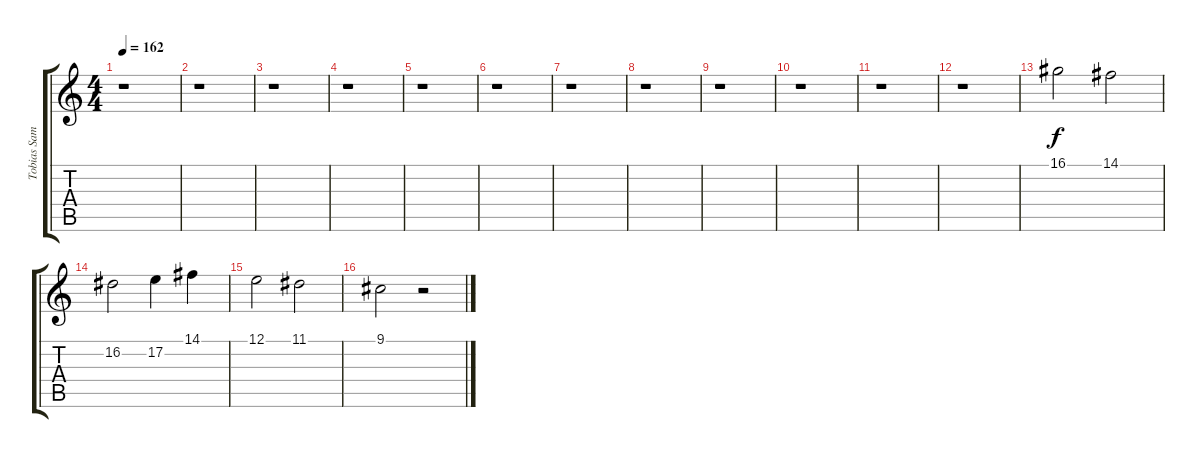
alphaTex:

\track ("Tobias Sammet Keys 3" "Tobias Sam") {instrument choiraahs}
\staff {score tabs}
\tuning (E4 B3 G3 D3 A2 E2) {hide}
\ts (4 4)
\tempo 162
\clef g2
\ks c
r.1{dy f} |
r.1 |
r.1 |
r.1 |
r.1 |
r.1 |
r.1 |
r.1 |
r.1 |
r.1 |
r.1 |
r.1 |
16.1.2{volume 8} 14.1.2 |
16.2.2 17.2.4 14.1.4 |
12.1.2 11.1.2 |
9.1.2 r.2
